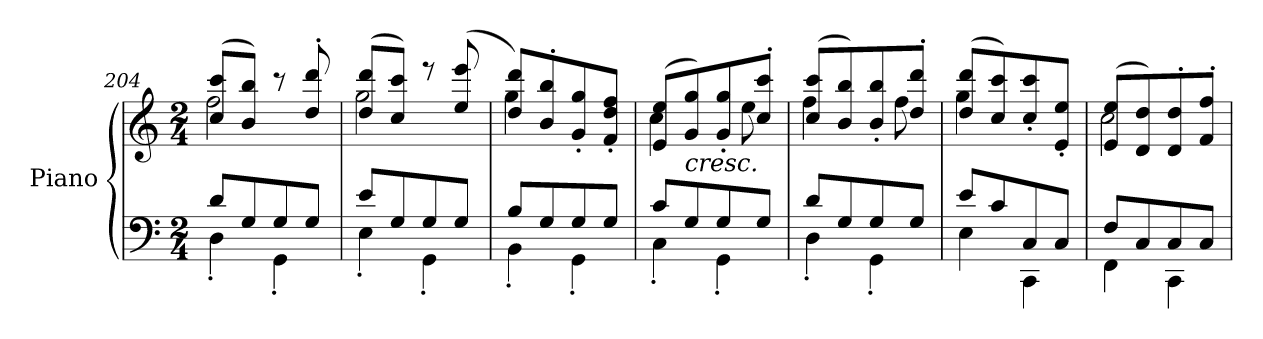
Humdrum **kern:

**kern	**kern
*part1	*part1
*staff2	*staff1
*I"Piano	*
*I'Pno.	*
*clefF4	*clefG2
*k[]	*k[]
*M2/4	*M2/4
=204	=204
*^	*^
8d/L	4D'\	(<8cc/ 8ccc/L	2ff\
8G/	.	8b/ 8bb/J)	.
8G/	4GG'\	8r	.
8G/J	.	8dd/' 8ddd/'	.
!!LO:LB:g=z	!!
=205	=205	=205	=205
8e/L	4E'\	(<8dd/ 8ddd/L	2gg\
8G/	.	8cc/ 8ccc/J)	.
8G/	4GG'\	8r	.
8G/J	.	(>8ee/ 8eee/	.
=206	=206	=206	=206
8B/L	4BB'\	8dd/ 8ddd/L)	4gg\
8G/	.	8b/' 8bb/'	.
8G/	4GG'\	8g/' 8gg/'	4rcyy
8G/J	.	8f/' 8dd/' 8ff/'J	.
=207	=207	=207	=207
8c/L	4C'\	(<8e/ 8ee/L	4cc\
!	!	!LO:TX:b:i:t=cresc.	!
8G/	.	8g/ 8gg/)	.
8G/	4GG'\	8g/' 8gg/'	8reyy
8G/J	.	8cc/' 8ccc/'J	8ee\
=208	=208	=208	=208
8d/L	4D'\	(<8cc/ 8ccc/L	4ff\
8G/	.	8b/ 8bb/)	.
8G/	4GG'\	8b/' 8bb/'	8ryy
8G/J	.	8dd/' 8ddd/'J	8ff\
=209	=209	=209	=209
8e/L	4E\	(<8dd/ 8ddd/L	4gg\
8c/	.	8cc/ 8ccc/)	.
8C/	4CC\	8cc/' 8ccc/'	4ryy
8C/J	.	8e/' 8ee/'J	.
=210	=210	=210	=210
8F/L	4FF\	(<8e/ 8ee/L	2cc\
8C/	.	8d/ 8dd/)	.
8C/	4CC\	8d/' 8dd/'	.
8C/J	.	8f/' 8ff/'J	.
*v	*v	*	*
*	*v	*v
=	=
*-	*-
